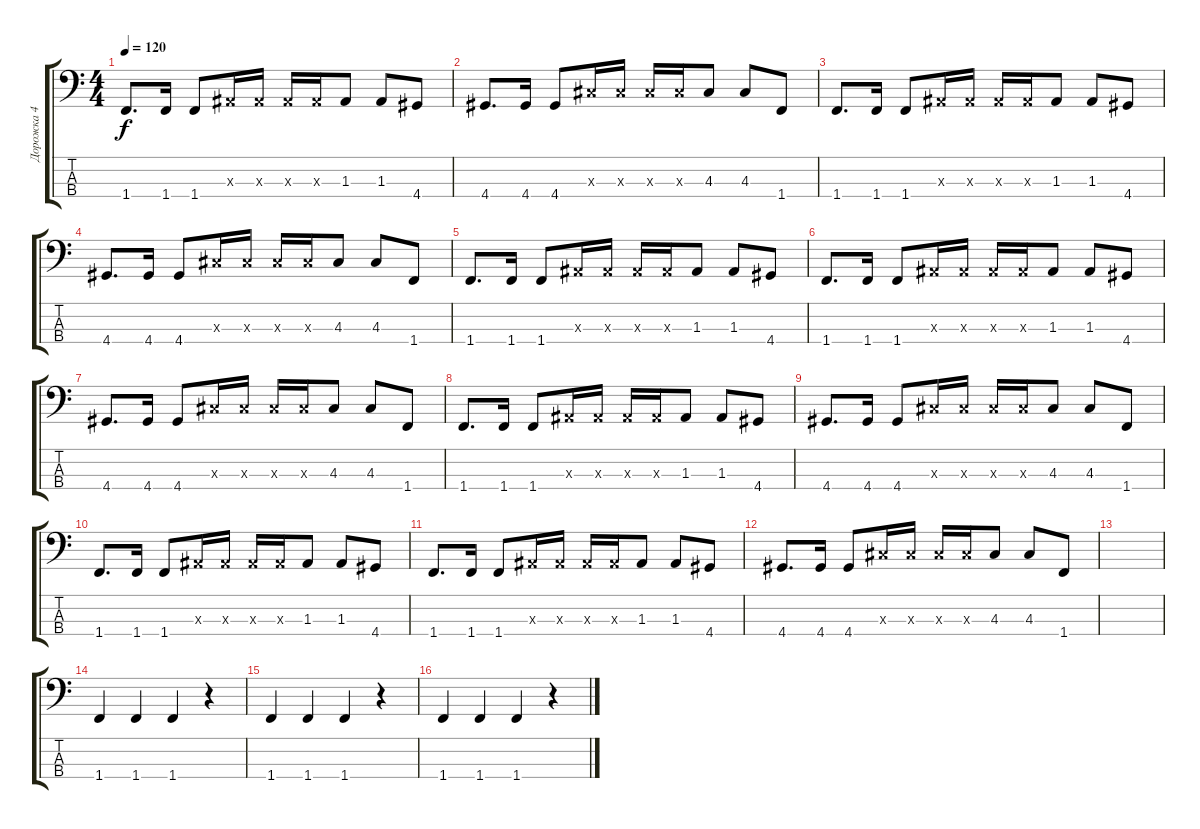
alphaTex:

\track ("Дорожка 4" "Дорожка 4") {instrument electricbasspick}
\staff {score tabs}
\tuning (G2 D2 A1 E1) {hide}
\ts (4 4)
\tempo 120
\clef f4
\ks c
1.4.8{d dy f} 1.4.16 1.4.8 1.3{x}.16 1.3{x}.16 1.3{x}.16 1.3{x}.16 1.3.8 1.3.8 4.4.8 |
4.4.8{d} 4.4.16 4.4.8 4.3{x}.16 4.3{x}.16 4.3{x}.16 4.3{x}.16 4.3.8 4.3.8 1.4.8 |
1.4.8{d} 1.4.16 1.4.8 1.3{x}.16 1.3{x}.16 1.3{x}.16 1.3{x}.16 1.3.8 1.3.8 4.4.8 |
4.4.8{d} 4.4.16 4.4.8 4.3{x}.16 4.3{x}.16 4.3{x}.16 4.3{x}.16 4.3.8 4.3.8 1.4.8 |
1.4.8{d} 1.4.16 1.4.8 1.3{x}.16 1.3{x}.16 1.3{x}.16 1.3{x}.16 1.3.8 1.3.8 4.4.8 |
1.4.8{d} 1.4.16 1.4.8 1.3{x}.16 1.3{x}.16 1.3{x}.16 1.3{x}.16 1.3.8 1.3.8 4.4.8 |
4.4.8{d} 4.4.16 4.4.8 4.3{x}.16 4.3{x}.16 4.3{x}.16 4.3{x}.16 4.3.8 4.3.8 1.4.8 |
1.4.8{d} 1.4.16 1.4.8 1.3{x}.16 1.3{x}.16 1.3{x}.16 1.3{x}.16 1.3.8 1.3.8 4.4.8 |
4.4.8{d} 4.4.16 4.4.8 4.3{x}.16 4.3{x}.16 4.3{x}.16 4.3{x}.16 4.3.8 4.3.8 1.4.8 |
1.4.8{d} 1.4.16 1.4.8 1.3{x}.16 1.3{x}.16 1.3{x}.16 1.3{x}.16 1.3.8 1.3.8 4.4.8 |
1.4.8{d} 1.4.16 1.4.8 1.3{x}.16 1.3{x}.16 1.3{x}.16 1.3{x}.16 1.3.8 1.3.8 4.4.8 |
4.4.8{d} 4.4.16 4.4.8 4.3{x}.16 4.3{x}.16 4.3{x}.16 4.3{x}.16 4.3.8 4.3.8 1.4.8 |
|
1.4.4 1.4.4 1.4.4 r.4 |
1.4.4 1.4.4 1.4.4 r.4 |
1.4.4 1.4.4 1.4.4 r.4
